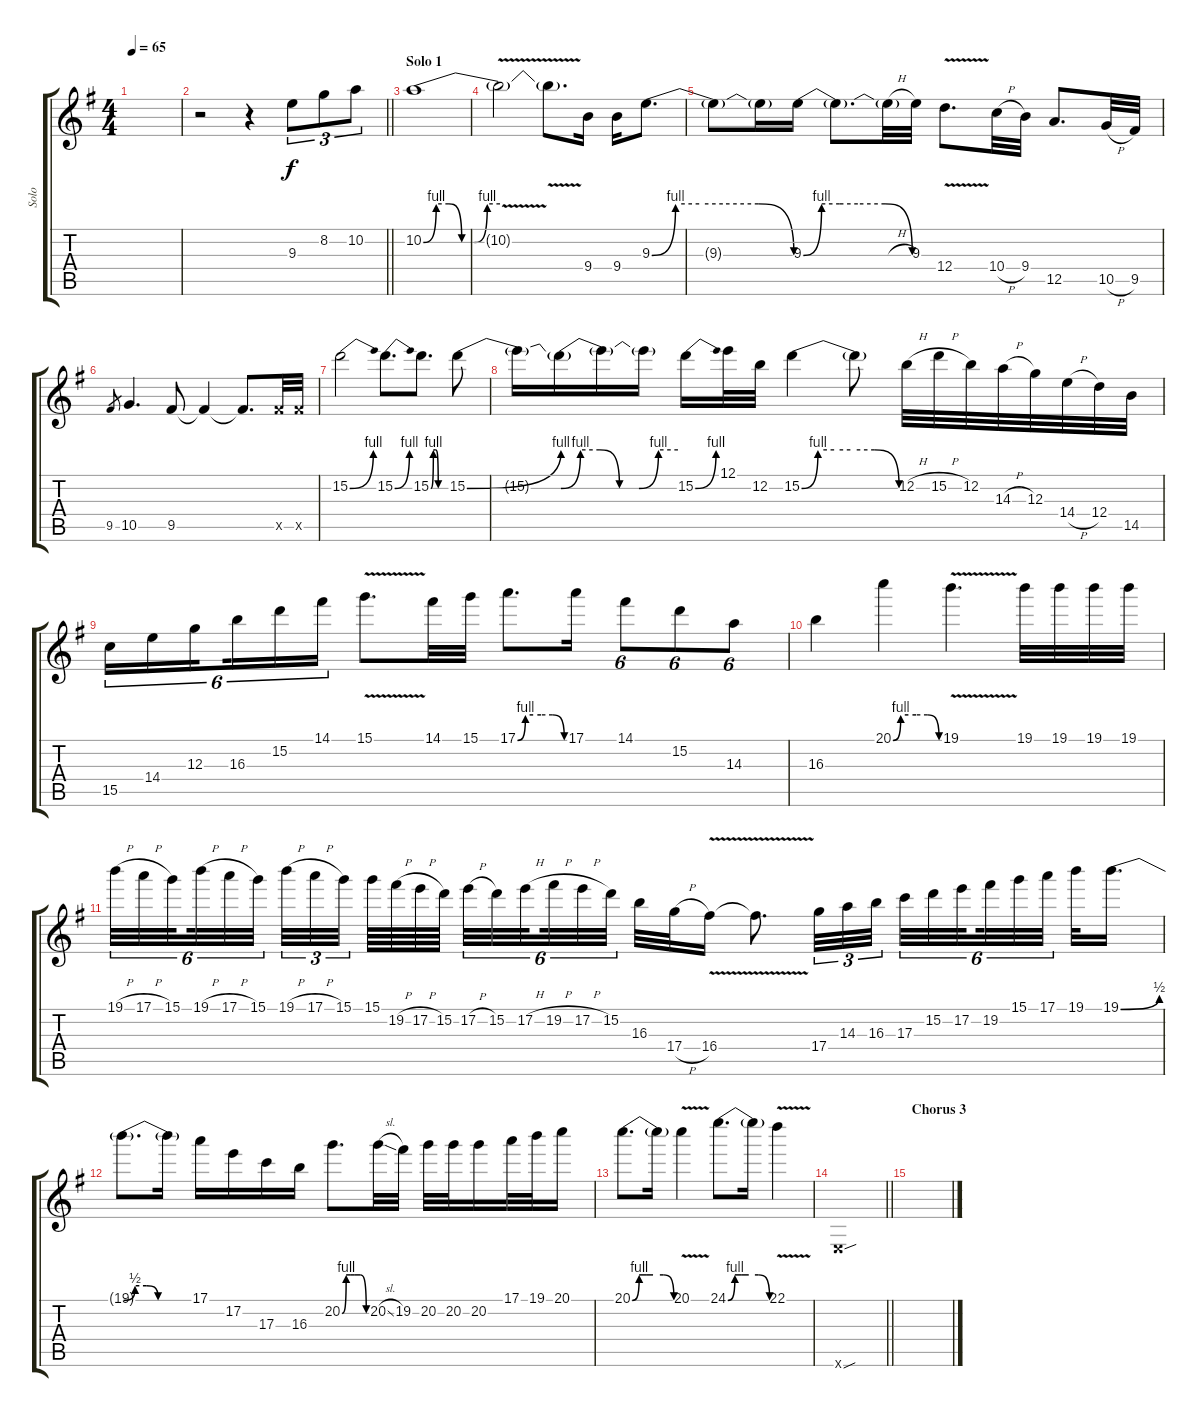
\track ("Solo" "Solo") {instrument distortionguitar}
\staff {score tabs}
\tuning (E4 B3 G3 D3 A2 E2) {hide}
\ts (4 4)
\tempo 65
\clef g2
\ks g
|
\barLineRight lightlight
r.2 r.4 9.3.8{tu (3 2)} 8.2.8{tu (3 2)} 10.2.8{tu (3 2)} |
\section ("" "Solo 1")
10.2{be (custom 0 0 10 4 20 4 30 0 40 0 50 4 60 4)}.1 |
10.2{v t}.2 10.2{v t}.8{d} 9.4.16 9.4.16 9.3{be (custom 0 0 10 4 20 4 30 4 45 4 60 0)}.8{d} |
9.3{t}.8 9.3{t}.16 9.3{be (custom 0 0 10 4 20 4 30 4 45 4 60 0)}.16 9.3{t}.8{d} 9.3{h t}.32 9.3.32 12.4{v}.8{d} 10.4{h}.32 9.4.32 12.5.8{d} 10.5{h}.32 9.5.32 |
9.5.8{gr} 10.5.4{d} 9.5.8 9.5{t}.4 9.5{t}.8{d} 9.5{x}.32 9.5{x}.32 |
15.2{be (bend 0 0 60 4)}.2 15.2{be (bend 0 0 60 4)}.8{d} 15.2{be (custom 0 0 10 4 20 4 30 0 60 0)}.8{d} 15.2{be (bend 0 0 60 4)}.8 |
15.2{t}.16 15.2{be (custom 0 0 10 4 20 4 30 0 40 0 50 4 60 4) t}.16 15.2{t}.16 15.2{t}.16 15.2{be (bend 0 0 60 4)}.16 12.1.32 12.2.32 15.2{be (custom 0 0 10 4 20 4 30 4 45 4 60 0)}.4 15.2{t}.8 12.2{h}.32 15.2{h}.32 12.2.32 14.3{h}.32 12.3.32 14.4{h}.32 12.4.32 14.5.32 |
15.5.16{tu (6 4)} 14.4.16{tu (6 4)} 12.3.16{tu (6 4) beam splitsecondary} 16.3.16{tu (6 4)} 15.2.16{tu (6 4)} 14.1.16{tu (6 4)} 15.1{v}.8{d} 14.1.32 15.1.32 17.1{be (custom 0 0 10 4 20 4 30 4 45 4 60 0)}.8{d} 17.1.16 14.1.8{tu (6 4)} 15.2.8{tu (6 4)} 14.3.8{tu (6 4)} |
16.3.4 20.1{be (custom 0 0 10 4 20 4 30 4 45 4 60 0)}.4 19.1{v}.4{d} 19.1.32 19.1.32 19.1.32 19.1.32 |
19.1{h}.32{tu (6 4)} 17.1{h}.32{tu (6 4)} 15.1.32{tu (6 4) beam splitsecondary} 19.1{h}.32{tu (6 4)} 17.1{h}.32{tu (6 4)} 15.1.32{tu (6 4) beam splitsecondary} 19.1{h}.32{tu (3 2)} 17.1{h}.32{tu (3 2)} 15.1.32{tu (3 2) beam splitsecondary} 15.1.64 19.2{h}.64 17.2{h}.64 15.2.64 17.2{h}.32{tu (6 4)} 15.2.32{tu (6 4)} 17.2{h}.32{tu (6 4) beam splitsecondary} 19.2{h}.32{tu (6 4)} 17.2{h}.32{tu (6 4)} 15.2.32{tu (6 4) beam splitsecondary} 16.3.32 17.4{h}.32 16.4{v}.16 16.4{v t}.8{d} 17.4.32{tu (3 2)} 14.3.32{tu (3 2)} 16.3.32{tu (3 2)} 17.3.32{tu (6 4)} 15.2.32{tu (6 4)} 17.2.32{tu (6 4) beam splitsecondary} 19.2.32{tu (6 4)} 15.1.32{tu (6 4)} 17.1.32{tu (6 4) beam splitsecondary} 19.1.32 19.1{be (bend 0 0 60 2)}.16{d} |
19.1{be (custom 0 0 10 2 20 2 30 0 60 0) t}.8{d} 19.1{t}.16 17.1.16 17.2.16 17.3.16 16.3.16 20.2{be (custom 0 0 10 4 20 4 30 4 45 4 60 0)}.8{d} 20.2{sl}.32 19.2.32 20.2.32 20.2.32 20.2.16 17.1.32 19.1.32 20.1.16 |
20.1{be (custom 0 0 10 4 20 4 30 4 45 4 60 0)}.8{d} 20.1{t}.16 20.1{v}.4 24.1{be (custom 0 0 10 4 20 4 30 4 44 4 60 0)}.8{d} 24.1{t}.16 22.1{v}.4 |
\barLineRight lightlight
0.6{sou x}.1 |
\section ("" "Chorus 3")
